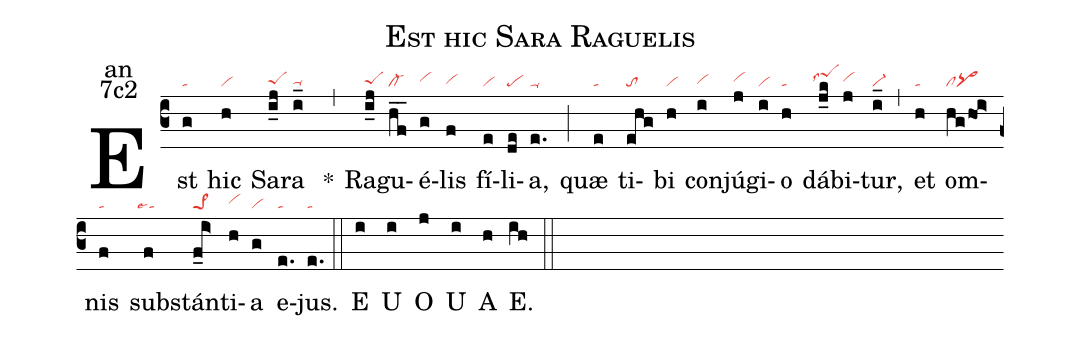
name:Est hic Sara Raguelis;
office-part:an;
mode:7c2;
nabc-lines:1;
%%
(c3) Est(g|ta) hic(h|vi) Sa(i_j|peShg)ra (i_|ta-hg) <sp>*</sp>(,) Ra(i_j|peShg)gu(hf__|cl-)é(g|vihh)lis(f|vihg) fí(e|vi)li(de|pe)a,(e.|ta-) (;) quæ(e|ta) ti(ehg|to)bi(h|vi) con(i|vihg)jú(j|vihh)gi(i|vi)o(h|ta) dá(j_k|``peShjlss7)bi(j|vihh)tur,(i_|vi-) (,) et(h|ta) om(hg/hoi>|clpq>)nis(f|ta) sub(f|``talse1)stán(f_i>|pe>1)ti(h|vihh)a(g|vi) e(e.|ta)jus.(e.|ta) (::)
<eu>E(i) U(i) O(j) U(i) A(h) E.(ih) </eu>(::)
